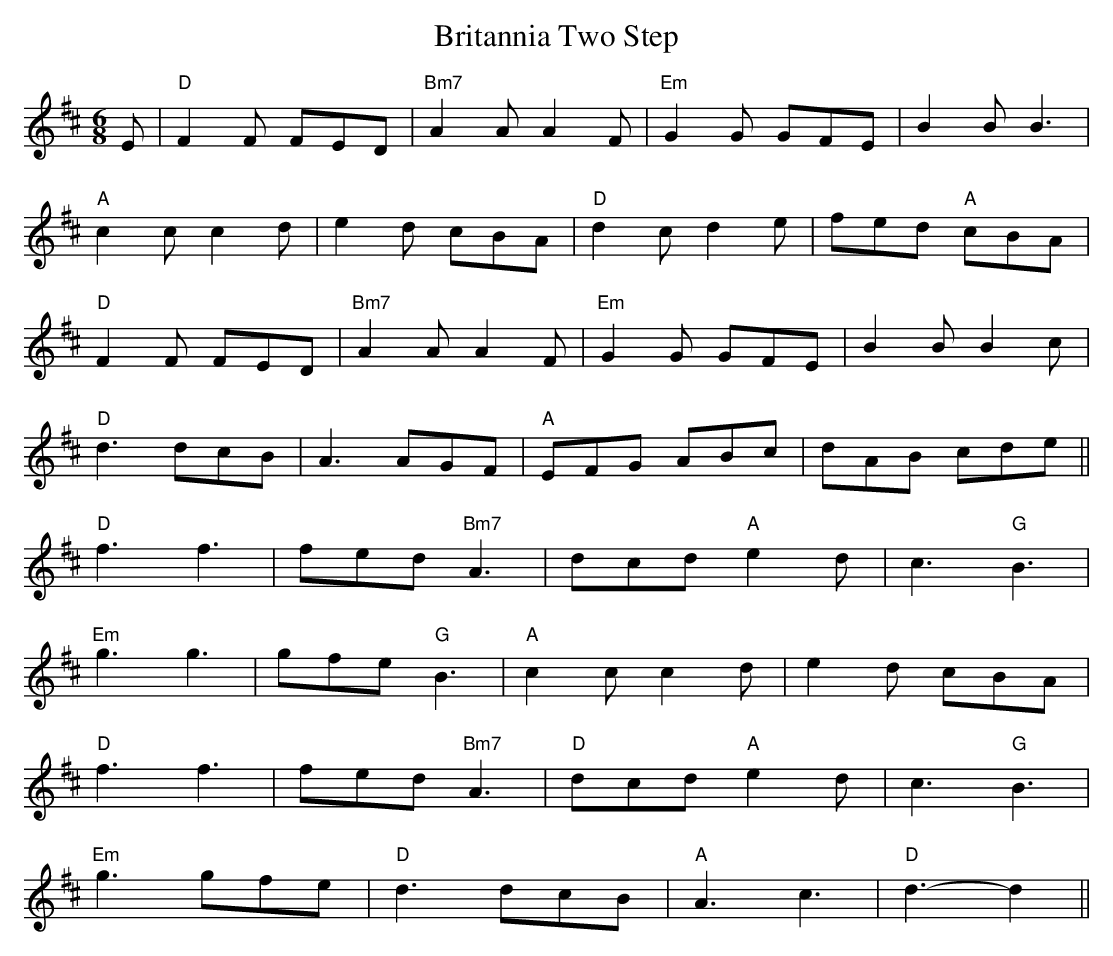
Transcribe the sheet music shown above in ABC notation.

X:1
T:Britannia Two Step
M:6/8
L:1/8
K:D % transposed from G
E|"D"F2F FED|"Bm7"A2A A2F|"Em"G2G GFE|B2B B3|
"A"c2c c2d|e2d cBA|"D"d2c d2e|fed "A"cBA|
"D"F2F FED|"Bm7"A2A A2F|"Em"G2G GFE|B2B B2c|
"D"d3 dcB|A3 AGF|"A"EFG ABc|dAB cde||
"D"f3 f3|fed "Bm7"A3|dcd "A"e2d|c3 "G"B3|
"Em"g3 g3|gfe "G"B3|"A"c2c c2d|e2d cBA|
"D"f3 f3|fed "Bm7"A3|"D"dcd "A"e2d|c3 "G"B3|
"Em"g3 gfe|"D"d3 dcB|"A"A3 c3|"D"d3-d2||
